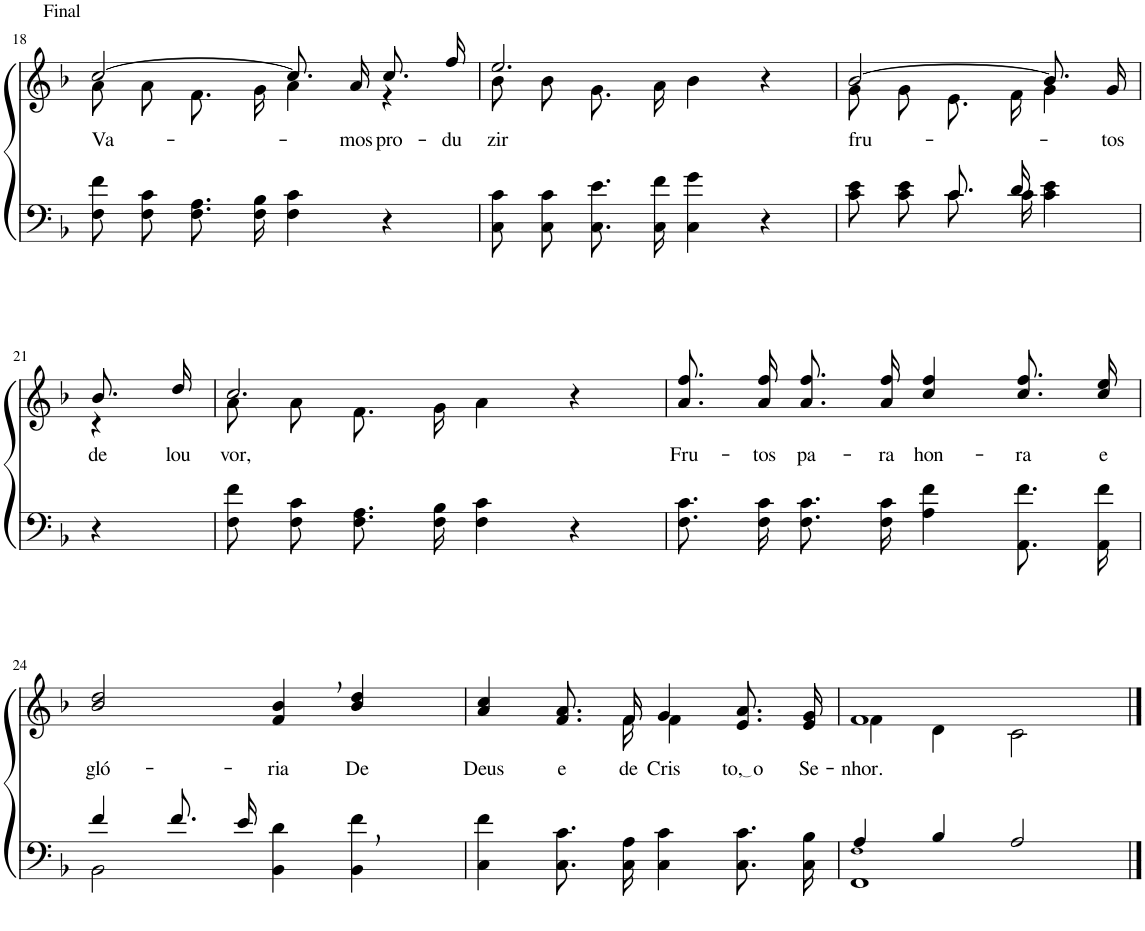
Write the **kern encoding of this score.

**kern	**kern	**text
*part2	*part1	*part1
*staff2	*staff1	*staff1
*I"Parte III e IV	*I"Parte I e II	*
!!LO:PB:g=z
*clefF4	*clefG2	*
*Trd2c3	*Trd2c3	*
*k[b-]	*k[b-]	*
*M4/4	*M4/4	*
=18	=18	=18
*	*^	*
!	!LO:TX:a:t=Final	!	!
!	!	!	!LO:LY:b
8F\ 8f\L	[2cc/	8a\L	Va-
8F\ 8c\J	.	8a\J	.
8.F\ 8.A\L	.	8.f\L	.
16F\ 16B-\Jk	.	16g\Jk	.
4F\ 4c\	8.cc/L]	4a\	.
!	!	!	!LO:LY:b
.	16a/Jk	.	-mos
!	!	!	!LO:LY:b
4r	8.cc/L	4r	pro-
!	!	!	!LO:LY:b
.	16ff/Jk	.	-du-
=19	=19	=19	=19
!	!	!	!LO:LY:b
8C\ 8c\L	2.ee/	8b-\L	-zir
8C\ 8c\J	.	8b-\J	.
8.C\ 8.e\L	.	8.g\L	.
16C\ 16f\Jk	.	16a\Jk	.
4C\ 4g\	.	4b-\	.
4r	4r	4ryy	.
=20	=20	=20	=20
*^	*	*	*
!	!	!	!	!LO:LY:b
8c\ 8e\L	4ryy	[2b-/	8g\L	fru-
8c\ 8e\J	.	.	8g\J	.
8.c/L	8.c\L	.	8.e\L	.
16d/Jk	16c\Jk	.	16f\Jk	.
4c\ 4e\	4ryy	8.b-/L]	4g\	.
!	!	!	!	!LO:LY:b
.	.	16g/Jk	.	-tos
*v	*v	*	*	*
!!LO:LB:g=z	!!
=21	=21	=21	=21
!	!	!	!LO:LY:b
4r	8.b-/L	4r	de
!	!	!	!LO:LY:b
.	16dd/Jk	.	lou-
=22	=22	=22	=22
!	!	!	!LO:LY:b
8F\ 8f\L	2.cc/	8a\L	-vor,
8F\ 8c\J	.	8a\J	.
8.F\ 8.A\L	.	8.f\L	.
16F\ 16B-\Jk	.	16g\Jk	.
4F\ 4c\	.	4a\	.
4r	4r	4ryy	.
=23	=23	=23	=23
!	!	!	!LO:LY:b
*	*v	*v	*
8.F\ 8.c\L	8.a\ 8.ff\L	Fru-
!	!	!LO:LY:b
16F\ 16c\Jk	16a\ 16ff\Jk	-tos
!	!	!LO:LY:b
8.F\ 8.c\L	8.a\ 8.ff\L	pa-
!	!	!LO:LY:b
16F\ 16c\Jk	16a\ 16ff\Jk	-ra
!	!	!LO:LY:b
4A\ 4f\	4cc/ 4ff/	hon-
!	!	!LO:LY:b
8.AA\ 8.f\L	8.cc\ 8.ff\L	-ra
!	!	!LO:LY:b
16AA\ 16f\Jk	16cc\ 16ee\Jk	e
!!LO:LB:g=z
=24	=24	=24
*^	*	*
!	!	!	!LO:LY:b
4f/	2BB-\	2b-/ 2dd/	gló-
8.f/L	.	.	.
16e/Jk	.	.	.
!	!	!	!LO:LY:b
2ryy	4BB-\ 4d\	4f/, 4b-/,	-ria
!	!	!	!LO:LY:b
.	4BB-\ 4f\	4b-/ 4dd/	De
=25	=25	=25	=25
!	!	!	!LO:LY:b
*v	*v	*^	*
4C\ 4f\	4a/ 4cc/	4..ryy	Deus
!	!	!	!LO:LY:b
8.C\ 8.c\L	8.f/ 8.a/L	.	e
!	!	!	!LO:LY:b
16C\ 16A\Jk	16f/Jk	16f\	de
!	!	!	!LO:LY:b
4C\ 4c\	4g/	4f\	Cris-
!	!	!	!LO:LY:b
8.C\ 8.c\L	8.e/ 8.a/L	4ryy	to, o
!	!	!	!LO:LY:b
16C\ 16B-\Jk	16e/ 16g/Jk	.	Se-
=26	=26	=26	=26
*^	*	*	*
!	!	!	!	!LO:LY:b
4A/	1FF 1F!	1f	4f\	-nhor.
4B-/	.	.	4d\	.
2A/	.	.	2c\	.
*v	*v	*	*	*
*	*v	*v	*
==	==	==
*-	*-	*-
